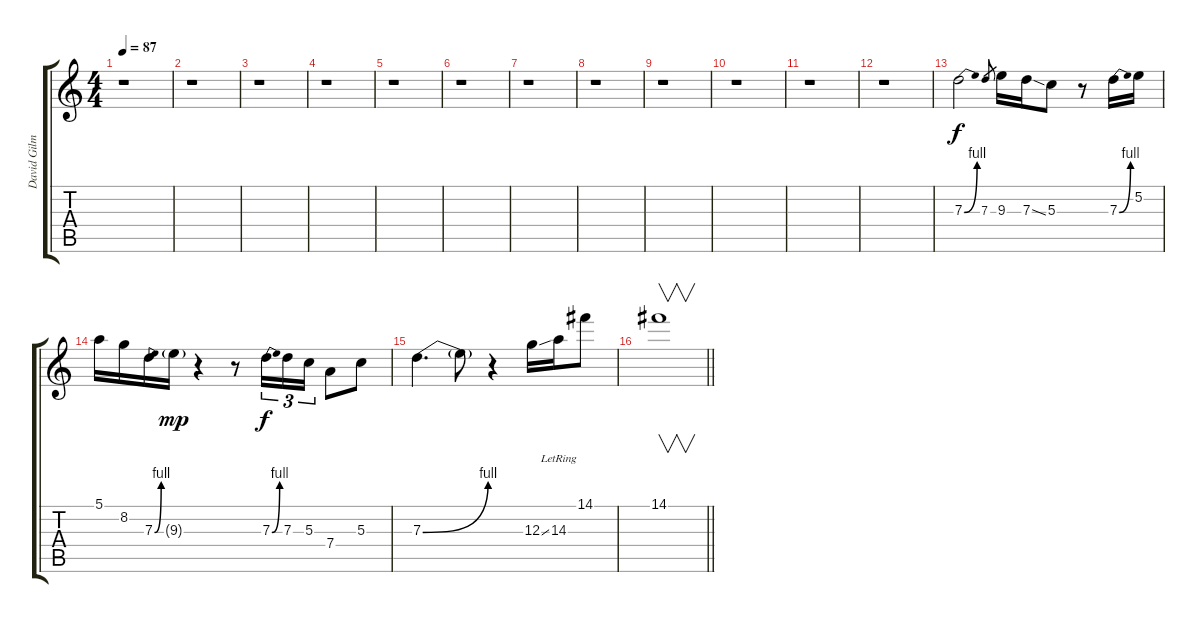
\track ("David Gilmour (Solo Guitar)" "David Gilm") {instrument distortionguitar}
\staff {score tabs}
\tuning (E4 B3 G3 D3 A2 E2) {hide}
\ts (4 4)
\tempo 87
\clef g2
\ks c
r.1{dy mp} |
r.1 |
r.1 |
r.1 |
r.1 |
r.1 |
r.1 |
r.1 |
r.1 |
r.1 |
r.1 |
r.1 |
7.3{be (bend 0 0 60 4)}.2{dy f} 7.3.8{gr} 9.3.16 7.3{ss}.16 5.3.8 r.8 7.3{be (bend 0 0 60 4)}.16 5.2.16 |
5.1.16 8.2.16 7.3{be (bend 0 0 60 4)}.16 9.3{g}.16{dy mp} r.4 r.8 7.3{be (bend 0 0 60 4)}.16{tu (3 2) dy f} 7.3.16{tu (3 2)} 5.3.16{tu (3 2)} 7.4.8 5.3.8 |
7.3{be (bend 0 0 60 4)}.4{d} 7.3{t}.8 r.4 12.3{ss}.16 14.3{lr}.16 14.1.8 |
\barLineRight lightlight
14.1.1{v}
